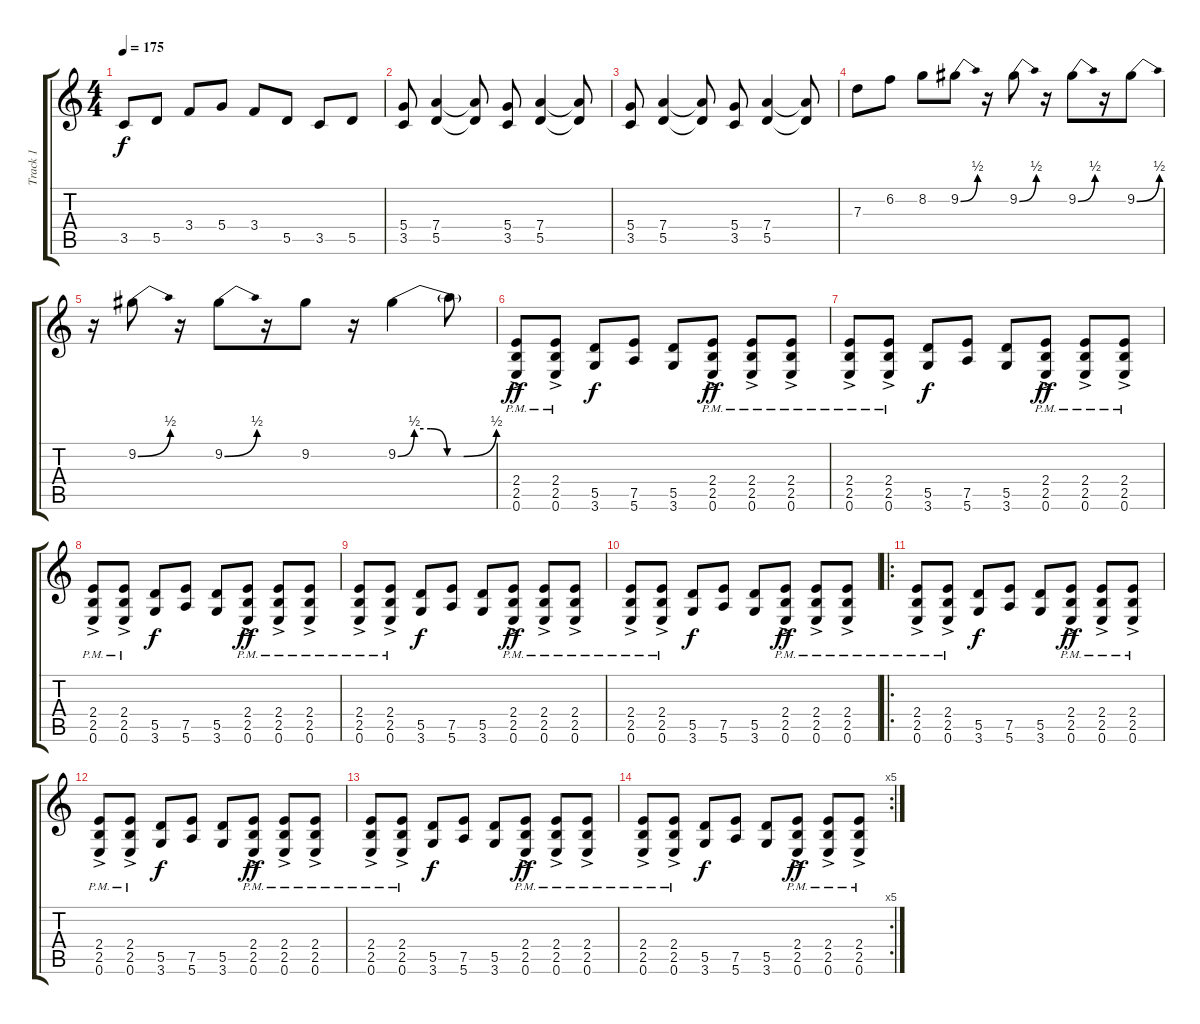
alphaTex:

\track ("Track 1" "Track 1") {instrument distortionguitar}
\staff {score tabs}
\tuning (E4 B3 G3 D3 A2 E2) {hide}
\ts (4 4)
\tempo 175
\clef g2
\ks c
3.5.8{dy f} 5.5.8 3.4.8 5.4.8 3.4.8 5.5.8 3.5.8 5.5.8 |
(5.4 3.5).8 (7.4 5.5).4 (7.4{t} 5.5{t}).8 (5.4 3.5).8 (7.4 5.5).4 (7.4{t} 5.5{t}).8 |
(5.4 3.5).8 (7.4 5.5).4 (7.4{t} 5.5{t}).8 (5.4 3.5).8 (7.4 5.5).4 (7.4{t} 5.5{t}).8 |
7.3.8 6.2.8 8.2.8 9.2{be (bend 0 0 60 2)}.8 r.16 9.2{be (bend 0 0 60 2)}.8 r.16 9.2{be (bend 0 0 60 2)}.8 r.16 9.2{be (bend 0 0 60 2)}.8 |
r.16 9.2{be (bend 0 0 60 2)}.8 r.16 9.2{be (bend 0 0 60 2)}.8 r.16 9.2.8 r.16 9.2{be (custom 0 0 10 2 20 2 30 0 40 0 60 2)}.4 9.2{t}.8 |
(2.4{ac pm} 2.5{ac pm} 0.6{ac pm}).8{dy ff} (2.4{ac pm} 2.5{ac pm} 0.6{ac pm}).8 (5.5 3.6).8{dy f} (7.5 5.6).8 (5.5 3.6).8 (2.4{ac pm} 2.5{ac pm} 0.6{ac pm}).8{dy ff} (2.4{ac pm} 2.5{ac pm} 0.6{ac pm}).8 (2.4{ac pm} 2.5{ac pm} 0.6{ac pm}).8 |
(2.4{ac pm} 2.5{ac pm} 0.6{ac pm}).8 (2.4{ac pm} 2.5{ac pm} 0.6{ac pm}).8 (5.5 3.6).8{dy f} (7.5 5.6).8 (5.5 3.6).8 (2.4{ac pm} 2.5{ac pm} 0.6{ac pm}).8{dy ff} (2.4{ac pm} 2.5{ac pm} 0.6{ac pm}).8 (2.4{ac pm} 2.5{ac pm} 0.6{ac pm}).8 |
(2.4{ac pm} 2.5{ac pm} 0.6{ac pm}).8 (2.4{ac pm} 2.5{ac pm} 0.6{ac pm}).8 (5.5 3.6).8{dy f} (7.5 5.6).8 (5.5 3.6).8 (2.4{ac pm} 2.5{ac pm} 0.6{ac pm}).8{dy ff} (2.4{ac pm} 2.5{ac pm} 0.6{ac pm}).8 (2.4{ac pm} 2.5{ac pm} 0.6{ac pm}).8 |
(2.4{ac pm} 2.5{ac pm} 0.6{ac pm}).8 (2.4{ac pm} 2.5{ac pm} 0.6{ac pm}).8 (5.5 3.6).8{dy f} (7.5 5.6).8 (5.5 3.6).8 (2.4{ac pm} 2.5{ac pm} 0.6{ac pm}).8{dy ff} (2.4{ac pm} 2.5{ac pm} 0.6{ac pm}).8 (2.4{ac pm} 2.5{ac pm} 0.6{ac pm}).8 |
(2.4{ac pm} 2.5{ac pm} 0.6{ac pm}).8 (2.4{ac pm} 2.5{ac pm} 0.6{ac pm}).8 (5.5 3.6).8{dy f} (7.5 5.6).8 (5.5 3.6).8 (2.4{ac pm} 2.5{ac pm} 0.6{ac pm}).8{dy ff} (2.4{ac pm} 2.5{ac pm} 0.6{ac pm}).8 (2.4{ac pm} 2.5{ac pm} 0.6{ac pm}).8 |
\ro
(2.4{ac pm} 2.5{ac pm} 0.6{ac pm}).8 (2.4{ac pm} 2.5{ac pm} 0.6{ac pm}).8 (5.5 3.6).8{dy f} (7.5 5.6).8 (5.5 3.6).8 (2.4{ac pm} 2.5{ac pm} 0.6{ac pm}).8{dy ff} (2.4{ac pm} 2.5{ac pm} 0.6{ac pm}).8 (2.4{ac pm} 2.5{ac pm} 0.6{ac pm}).8 |
(2.4{ac pm} 2.5{ac pm} 0.6{ac pm}).8 (2.4{ac pm} 2.5{ac pm} 0.6{ac pm}).8 (5.5 3.6).8{dy f} (7.5 5.6).8 (5.5 3.6).8 (2.4{ac pm} 2.5{ac pm} 0.6{ac pm}).8{dy ff} (2.4{ac pm} 2.5{ac pm} 0.6{ac pm}).8 (2.4{ac pm} 2.5{ac pm} 0.6{ac pm}).8 |
(2.4{ac pm} 2.5{ac pm} 0.6{ac pm}).8 (2.4{ac pm} 2.5{ac pm} 0.6{ac pm}).8 (5.5 3.6).8{dy f} (7.5 5.6).8 (5.5 3.6).8 (2.4{ac pm} 2.5{ac pm} 0.6{ac pm}).8{dy ff} (2.4{ac pm} 2.5{ac pm} 0.6{ac pm}).8 (2.4{ac pm} 2.5{ac pm} 0.6{ac pm}).8 |
\rc 5
(2.4{ac pm} 2.5{ac pm} 0.6{ac pm}).8 (2.4{ac pm} 2.5{ac pm} 0.6{ac pm}).8 (5.5 3.6).8{dy f} (7.5 5.6).8 (5.5 3.6).8 (2.4{ac pm} 2.5{ac pm} 0.6{ac pm}).8{dy ff} (2.4{ac pm} 2.5{ac pm} 0.6{ac pm}).8 (2.4{ac pm} 2.5{ac pm} 0.6{ac pm}).8
